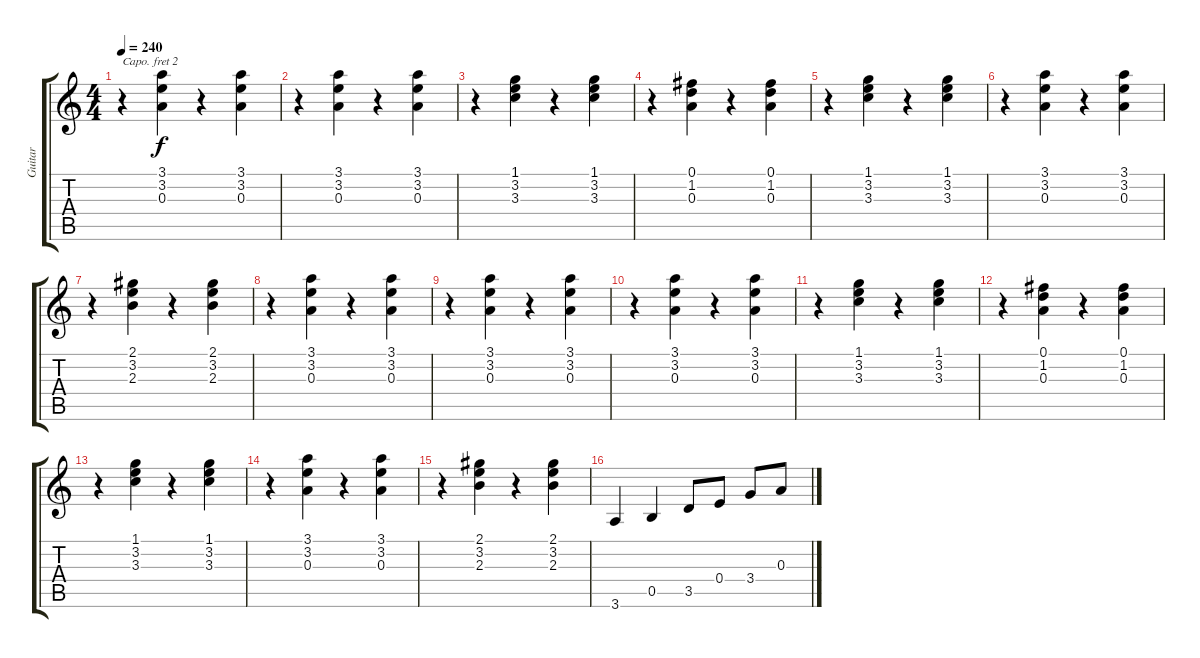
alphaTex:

\track ("Guitar" "Guitar") {instrument acousticguitarnylon}
\staff {score tabs}
\capo 2
\tuning (E4 B3 G3 D3 A2 E2) {hide}
\ts (4 4)
\tempo 240
\clef g2
\ks c
r.4{dy f} (3.1 3.2 0.3).4 r.4 (3.1 3.2 0.3).4 |
r.4 (3.1 3.2 0.3).4 r.4 (3.1 3.2 0.3).4 |
r.4 (1.1 3.2 3.3).4 r.4 (1.1 3.2 3.3).4 |
r.4 (0.1 1.2 0.3).4 r.4 (0.1 1.2 0.3).4 |
r.4 (1.1 3.2 3.3).4 r.4 (1.1 3.2 3.3).4 |
r.4 (3.1 3.2 0.3).4 r.4 (3.1 3.2 0.3).4 |
r.4 (2.1 3.2 2.3).4 r.4 (2.1 3.2 2.3).4 |
r.4 (3.1 3.2 0.3).4 r.4 (3.1 3.2 0.3).4 |
r.4 (3.1 3.2 0.3).4 r.4 (3.1 3.2 0.3).4 |
r.4 (3.1 3.2 0.3).4 r.4 (3.1 3.2 0.3).4 |
r.4 (1.1 3.2 3.3).4 r.4 (1.1 3.2 3.3).4 |
r.4 (0.1 1.2 0.3).4 r.4 (0.1 1.2 0.3).4 |
r.4 (1.1 3.2 3.3).4 r.4 (1.1 3.2 3.3).4 |
r.4 (3.1 3.2 0.3).4 r.4 (3.1 3.2 0.3).4 |
r.4 (2.1 3.2 2.3).4 r.4 (2.1 3.2 2.3).4 |
3.6.4 0.5.4 3.5.8 0.4.8 3.4.8 0.3.8
